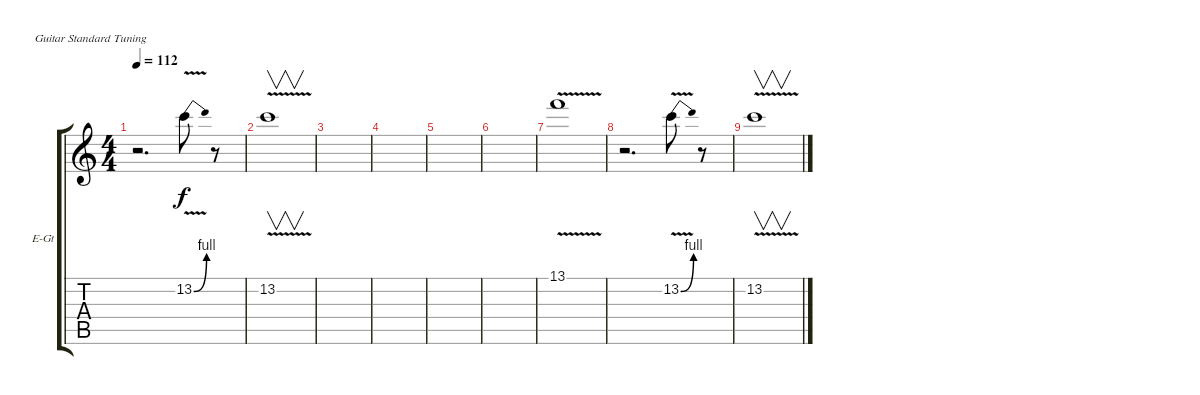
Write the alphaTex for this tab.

\bracketExtendMode groupsimilarinstruments
\firstSystemTrackNameOrientation horizontal
\otherSystemsTrackNameOrientation horizontal
\track ("Electric Guitar" "E-Gt") {instrument distortionguitar}
\staff {score tabs}
\tuning (E4 B3 G3 D3 A2 E2)
\ts (4 4)
\tempo 112
\clef g2
\ks c
r.2{d dy f} 13.2{be (bend 0 0 15 4) v}.8 r.8 |
13.2{v}.1{v} |
|
|
|
|
13.1{v}.1 |
r.2{d} 13.2{be (bend 0 0 15 4) v}.8 r.8 |
13.2{v}.1{v}
